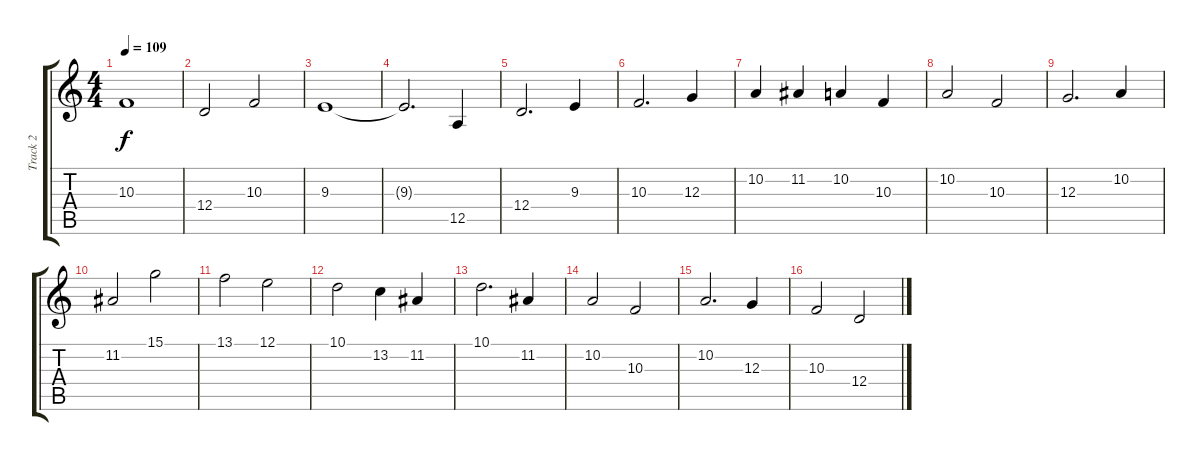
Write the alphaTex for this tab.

\track ("Track 2" "Track 2") {instrument pad1newage}
\staff {score tabs}
\tuning (E4 B3 G3 D3 A2 E2) {hide}
\ts (4 4)
\tempo 109
\clef g2
\ks c
10.3.1{dy f} |
12.4.2 10.3.2 |
9.3.1 |
9.3{t}.2{d} 12.5.4 |
12.4.2{d} 9.3.4 |
10.3.2{d} 12.3.4 |
10.2.4 11.2.4 10.2.4 10.3.4 |
10.2.2 10.3.2 |
12.3.2{d} 10.2.4 |
11.2.2 15.1.2 |
13.1.2 12.1.2 |
10.1.2 13.2.4 11.2.4 |
10.1.2{d} 11.2.4 |
10.2.2 10.3.2 |
10.2.2{d} 12.3.4 |
10.3.2 12.4.2
